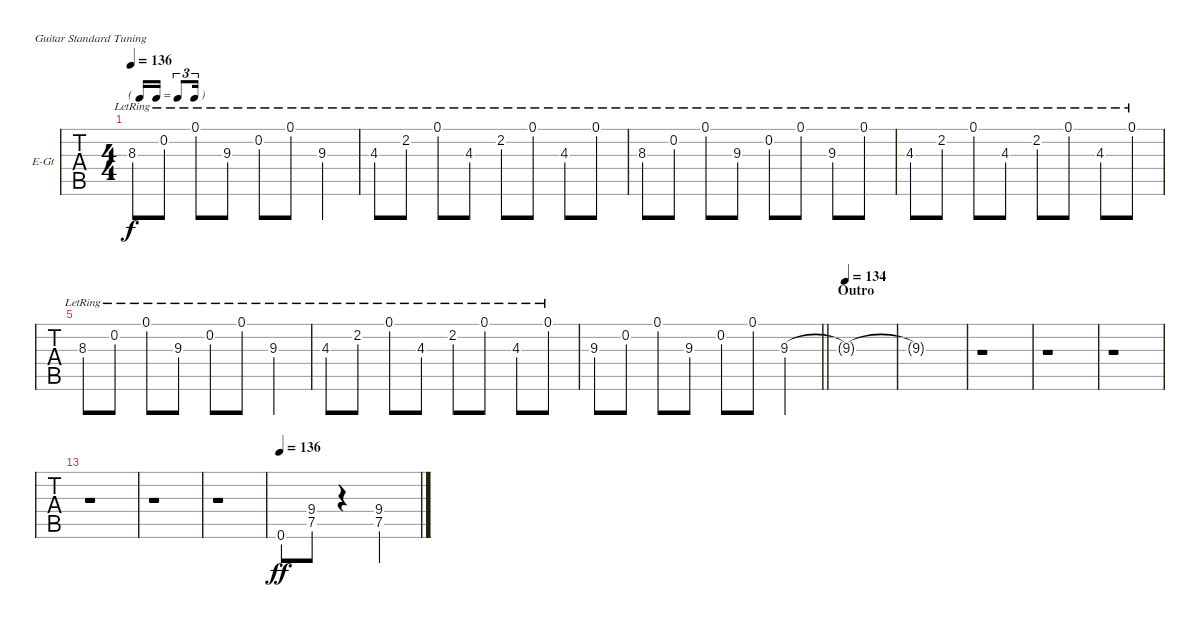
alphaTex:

\bracketExtendMode nobrackets
\firstSystemTrackNameOrientation horizontal
\otherSystemsTrackNameOrientation horizontal
\defaultBarNumberDisplay FirstOfSystem
\track ("Guitar Rt." "E-Gt") {instrument electricguitarclean}
\staff {tabs}
\tuning (E4 B3 G3 D3 A2 E2)
\ts (4 4)
\tf triplet16th
\tempo 136
\clef g2
\ks c#minor
8.3{lr}.8{dy f} 0.2{lr}.8 0.1{lr}.8 9.3{lr}.8 0.2{lr}.8 0.1{lr}.8 9.3{lr}.4 |
4.3{lr}.8 2.2{lr}.8 0.1{lr}.8 4.3{lr}.8 2.2{lr}.8 0.1{lr}.8 4.3{lr}.8 0.1{lr}.8 |
8.3{lr}.8 0.2{lr}.8 0.1{lr}.8 9.3{lr}.8 0.2{lr}.8 0.1{lr}.8 9.3{lr}.8 0.1{lr}.8 |
\ks e
4.3{lr}.8 2.2{lr}.8 0.1{lr}.8 4.3{lr}.8 2.2{lr}.8 0.1{lr}.8 4.3{lr}.8 0.1{lr}.8 |
\ks c#minor
8.3{lr}.8 0.2{lr}.8 0.1{lr}.8 9.3{lr}.8 0.2{lr}.8 0.1{lr}.8 9.3{lr}.4 |
4.3{lr}.8 2.2{lr}.8 0.1{lr}.8 4.3{lr}.8 2.2{lr}.8 0.1{lr}.8 4.3{lr}.8 0.1{lr}.8 |
\barLineRight lightlight
9.3.8 0.2.8 0.1.8 9.3.8 0.2.8 0.1.8 9.3.4 |
\section ("" "Outro")
\tempo 134
\ks e
9.3{t}.1 |
\ks c#minor
9.3{t}.1 |
r.1 |
r.1 |
\ks e
r.1 |
\ks c#minor
r.1 |
r.1 |
r.1 |
\tempo 136
\ks e
0.6.8{dy ff} (9.4 7.5).8 r.4 (9.4 7.5).2
